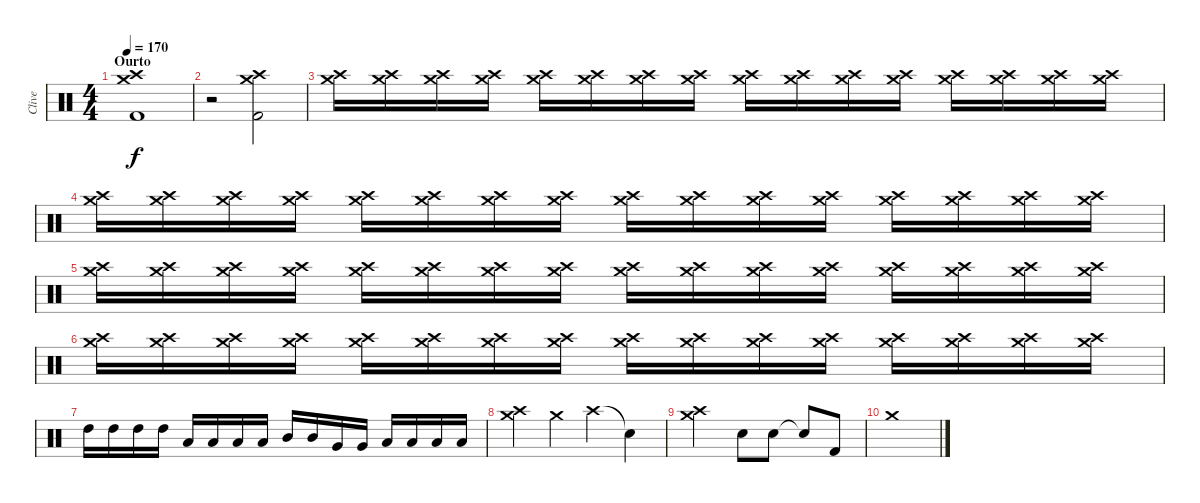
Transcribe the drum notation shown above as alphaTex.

\track ("Clive" "Clive") {instrument percussion}
\staff {score}
\articulation defaults
\ts (4 4)
\section ("" "Ourto ")
\tempo 170
\clef neutral
\ks c
("Crash medium (hit)" "Crash high (hit)" "Kick (hit) 2").1{dy f} |
r.2 ("Crash medium (hit)" "Crash high (hit)" "Kick (hit) 2").2 |
("Crash medium (hit)" "Crash high (hit)").16 ("Crash medium (hit)" "Crash high (hit)").16 ("Crash medium (hit)" "Crash high (hit)").16 ("Crash medium (hit)" "Crash high (hit)").16 ("Crash medium (hit)" "Crash high (hit)").16 ("Crash medium (hit)" "Crash high (hit)").16 ("Crash medium (hit)" "Crash high (hit)").16 ("Crash medium (hit)" "Crash high (hit)").16 ("Crash medium (hit)" "Crash high (hit)").16 ("Crash medium (hit)" "Crash high (hit)").16 ("Crash medium (hit)" "Crash high (hit)").16 ("Crash medium (hit)" "Crash high (hit)").16 ("Crash medium (hit)" "Crash high (hit)").16 ("Crash medium (hit)" "Crash high (hit)").16 ("Crash medium (hit)" "Crash high (hit)").16 ("Crash medium (hit)" "Crash high (hit)").16 |
("Crash medium (hit)" "Crash high (hit)").16 ("Crash medium (hit)" "Crash high (hit)").16 ("Crash medium (hit)" "Crash high (hit)").16 ("Crash medium (hit)" "Crash high (hit)").16 ("Crash medium (hit)" "Crash high (hit)").16 ("Crash medium (hit)" "Crash high (hit)").16 ("Crash medium (hit)" "Crash high (hit)").16 ("Crash medium (hit)" "Crash high (hit)").16 ("Crash medium (hit)" "Crash high (hit)").16 ("Crash medium (hit)" "Crash high (hit)").16 ("Crash medium (hit)" "Crash high (hit)").16 ("Crash medium (hit)" "Crash high (hit)").16 ("Crash medium (hit)" "Crash high (hit)").16 ("Crash medium (hit)" "Crash high (hit)").16 ("Crash medium (hit)" "Crash high (hit)").16 ("Crash medium (hit)" "Crash high (hit)").16 |
("Crash medium (hit)" "Crash high (hit)").16 ("Crash medium (hit)" "Crash high (hit)").16 ("Crash medium (hit)" "Crash high (hit)").16 ("Crash medium (hit)" "Crash high (hit)").16 ("Crash medium (hit)" "Crash high (hit)").16 ("Crash medium (hit)" "Crash high (hit)").16 ("Crash medium (hit)" "Crash high (hit)").16 ("Crash medium (hit)" "Crash high (hit)").16 ("Crash medium (hit)" "Crash high (hit)").16 ("Crash medium (hit)" "Crash high (hit)").16 ("Crash medium (hit)" "Crash high (hit)").16 ("Crash medium (hit)" "Crash high (hit)").16 ("Crash medium (hit)" "Crash high (hit)").16 ("Crash medium (hit)" "Crash high (hit)").16 ("Crash medium (hit)" "Crash high (hit)").16 ("Crash medium (hit)" "Crash high (hit)").16 |
("Crash medium (hit)" "Crash high (hit)").16 ("Crash medium (hit)" "Crash high (hit)").16 ("Crash medium (hit)" "Crash high (hit)").16 ("Crash medium (hit)" "Crash high (hit)").16 ("Crash medium (hit)" "Crash high (hit)").16 ("Crash medium (hit)" "Crash high (hit)").16 ("Crash medium (hit)" "Crash high (hit)").16 ("Crash medium (hit)" "Crash high (hit)").16 ("Crash medium (hit)" "Crash high (hit)").16 ("Crash medium (hit)" "Crash high (hit)").16 ("Crash medium (hit)" "Crash high (hit)").16 ("Crash medium (hit)" "Crash high (hit)").16 ("Crash medium (hit)" "Crash high (hit)").16 ("Crash medium (hit)" "Crash high (hit)").16 ("Crash medium (hit)" "Crash high (hit)").16 ("Crash medium (hit)" "Crash high (hit)").16 |
"High Tom (hit)".16 "High Tom (hit)".16 "High Tom (hit)".16 "High Tom (hit)".16 "Low Tom (hit)".16 "Low Tom (hit)".16 "Low Tom (hit)".16 "Low Tom (hit)".16 "Mid Tom (hit)".16 "Mid Tom (hit)".16 "Very Low Tom (hit)".16 "Very Low Tom (hit)".16 "Low Floor Tom (hit)".16 "Low Floor Tom (hit)".16 "Low Floor Tom (hit)".16 "Low Floor Tom (hit)".16 |
("Crash medium (hit)" "Crash high (hit)").4 "Crash medium (hit)".4 "Crash high (hit)".4 "Snare (hit)"{t}.4 |
("Crash medium (hit)" "Crash high (hit)").2 "Electric Snare (hit)".8 "Electric Snare (hit)".8 "Electric Snare (hit)"{t}.8 "Kick (hit) 2".8 |
"Crash medium (hit)".1
